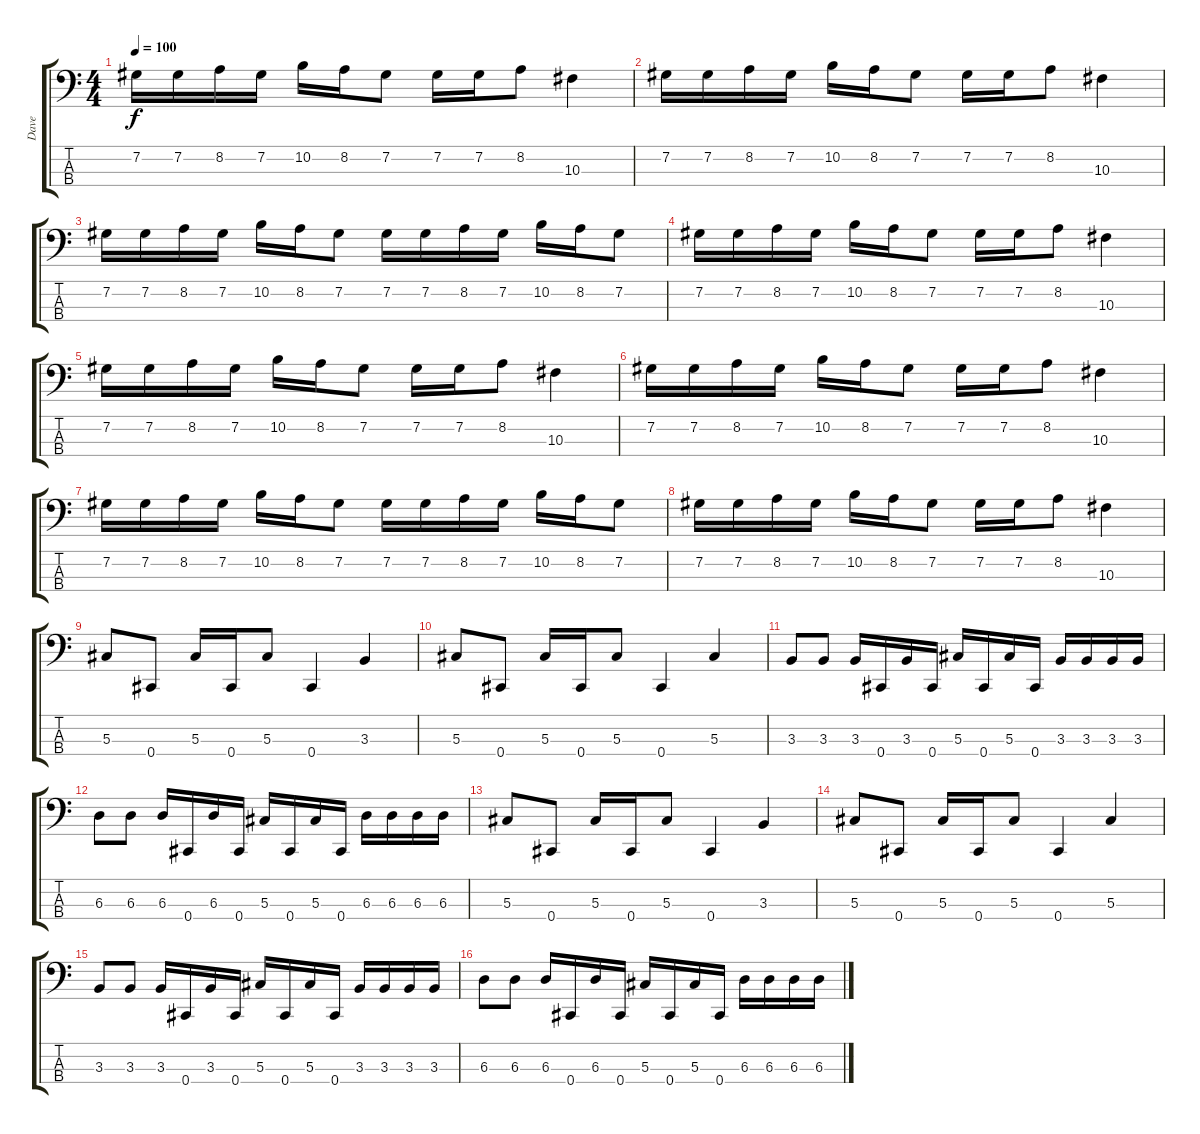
\track ("Dave" "Dave") {instrument electricbasspick}
\staff {score tabs}
\tuning (Gb2 Db2 Ab1 Db1) {hide}
\ts (4 4)
\tempo 100
\clef f4
\ks c
7.2.16{dy f instrument electricbasspick} 7.2.16 8.2.16 7.2.16 10.2.16 8.2.16 7.2.8 7.2.16 7.2.16 8.2.8 10.3.4 |
7.2.16 7.2.16 8.2.16 7.2.16 10.2.16 8.2.16 7.2.8 7.2.16 7.2.16 8.2.8 10.3.4 |
7.2.16 7.2.16 8.2.16 7.2.16 10.2.16 8.2.16 7.2.8 7.2.16 7.2.16 8.2.16 7.2.16 10.2.16 8.2.16 7.2.8 |
7.2.16 7.2.16 8.2.16 7.2.16 10.2.16 8.2.16 7.2.8 7.2.16 7.2.16 8.2.8 10.3.4 |
7.2.16 7.2.16 8.2.16 7.2.16 10.2.16 8.2.16 7.2.8 7.2.16 7.2.16 8.2.8 10.3.4 |
7.2.16 7.2.16 8.2.16 7.2.16 10.2.16 8.2.16 7.2.8 7.2.16 7.2.16 8.2.8 10.3.4 |
7.2.16 7.2.16 8.2.16 7.2.16 10.2.16 8.2.16 7.2.8 7.2.16 7.2.16 8.2.16 7.2.16 10.2.16 8.2.16 7.2.8 |
7.2.16 7.2.16 8.2.16 7.2.16 10.2.16 8.2.16 7.2.8 7.2.16 7.2.16 8.2.8 10.3.4 |
5.3.8 0.4.8 5.3.16 0.4.16 5.3.8 0.4.4 3.3.4 |
5.3.8 0.4.8 5.3.16 0.4.16 5.3.8 0.4.4 5.3.4 |
3.3.8 3.3.8 3.3.16 0.4.16 3.3.16 0.4.16 5.3.16 0.4.16 5.3.16 0.4.16 3.3.16 3.3.16 3.3.16 3.3.16 |
6.3.8 6.3.8 6.3.16 0.4.16 6.3.16 0.4.16 5.3.16 0.4.16 5.3.16 0.4.16 6.3.16 6.3.16 6.3.16 6.3.16 |
5.3.8 0.4.8 5.3.16 0.4.16 5.3.8 0.4.4 3.3.4 |
5.3.8 0.4.8 5.3.16 0.4.16 5.3.8 0.4.4 5.3.4 |
3.3.8 3.3.8 3.3.16 0.4.16 3.3.16 0.4.16 5.3.16 0.4.16 5.3.16 0.4.16 3.3.16 3.3.16 3.3.16 3.3.16 |
6.3.8 6.3.8 6.3.16 0.4.16 6.3.16 0.4.16 5.3.16 0.4.16 5.3.16 0.4.16 6.3.16 6.3.16 6.3.16 6.3.16
